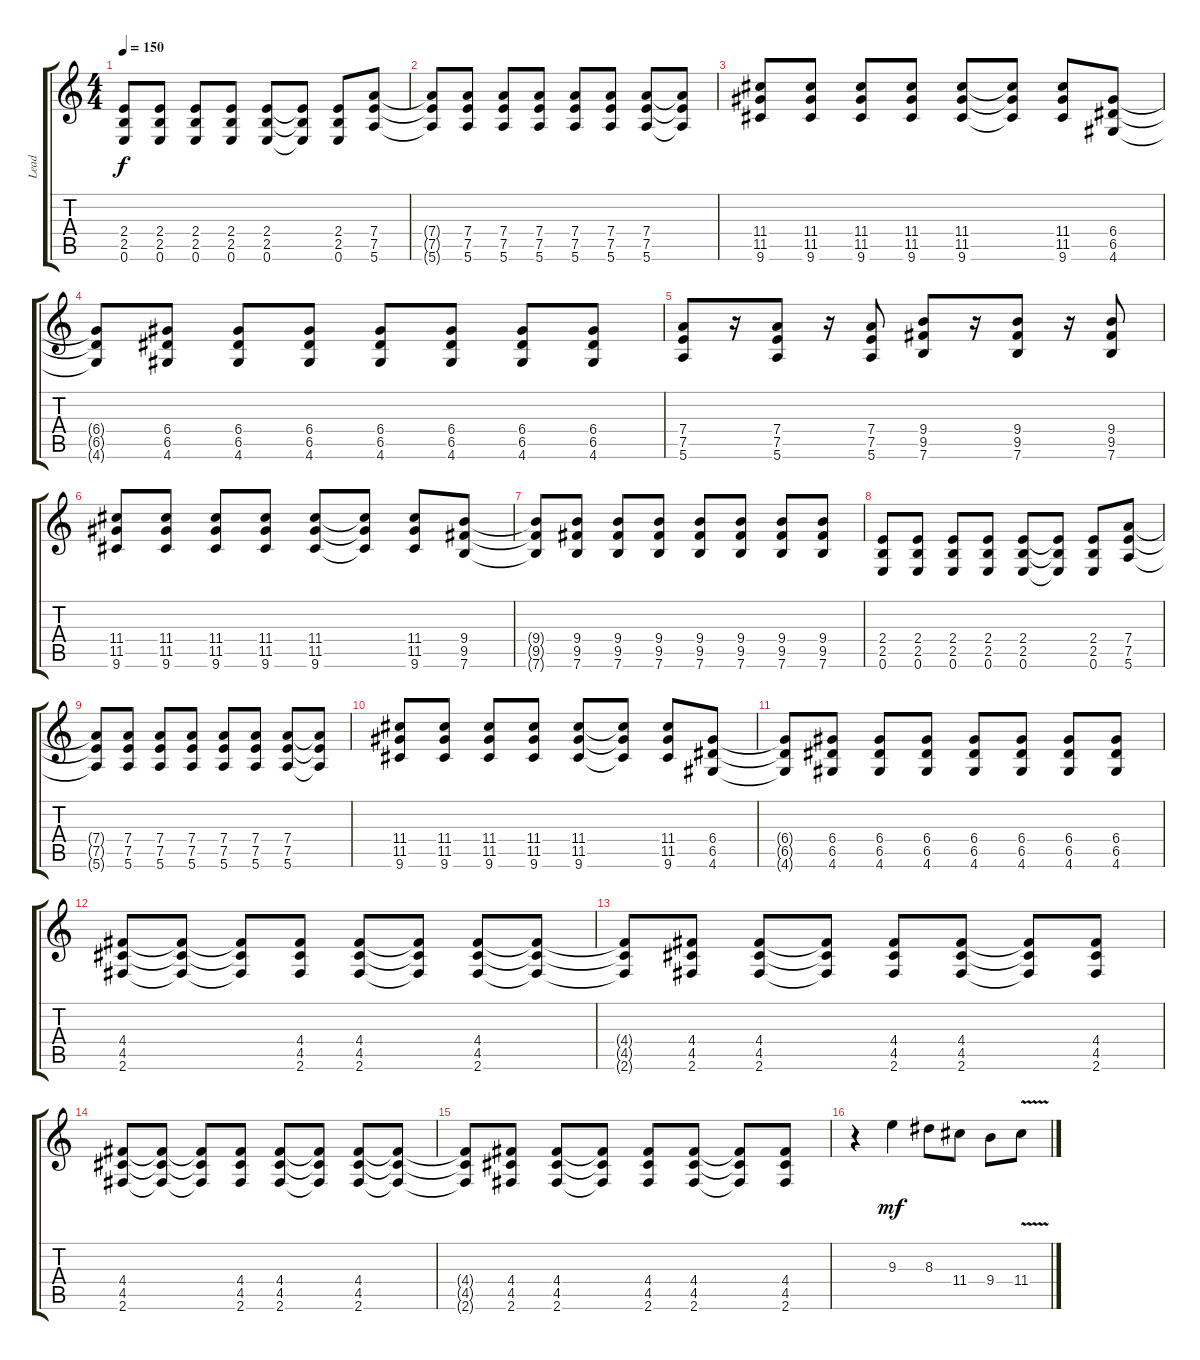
\track ("Lead" "Lead") {instrument overdrivenguitar}
\staff {score tabs}
\tuning (E4 B3 G3 D3 A2 E2) {hide}
\ts (4 4)
\tempo 150
\clef g2
\ks c
(2.4 2.5 0.6).8{dy f} (2.4 2.5 0.6).8 (2.4 2.5 0.6).8 (2.4 2.5 0.6).8 (2.4 2.5 0.6).8 (2.4{t} 2.5{t} 0.6{t}).8 (2.4 2.5 0.6).8 (7.4 7.5 5.6).8 |
(7.4{t} 7.5{t} 5.6{t}).8 (7.4 7.5 5.6).8 (7.4 7.5 5.6).8 (7.4 7.5 5.6).8 (7.4 7.5 5.6).8 (7.4 7.5 5.6).8 (7.4 7.5 5.6).8 (7.4{t} 7.5{t} 5.6{t}).8 |
(11.4 11.5 9.6).8 (11.4 11.5 9.6).8 (11.4 11.5 9.6).8 (11.4 11.5 9.6).8 (11.4 11.5 9.6).8 (11.4{t} 11.5{t} 9.6{t}).8 (11.4 11.5 9.6).8 (6.4 6.5 4.6).8 |
(6.4{t} 6.5{t} 4.6{t}).8 (6.4 6.5 4.6).8 (6.4 6.5 4.6).8 (6.4 6.5 4.6).8 (6.4 6.5 4.6).8 (6.4 6.5 4.6).8 (6.4 6.5 4.6).8 (6.4 6.5 4.6).8 |
(7.4 7.5 5.6).8 r.16 (7.4 7.5 5.6).8 r.16 (7.4 7.5 5.6).8 (9.4 9.5 7.6).8 r.16 (9.4 9.5 7.6).8 r.16 (9.4 9.5 7.6).8 |
(11.4 11.5 9.6).8 (11.4 11.5 9.6).8 (11.4 11.5 9.6).8 (11.4 11.5 9.6).8 (11.4 11.5 9.6).8 (11.4{t} 11.5{t} 9.6{t}).8 (11.4 11.5 9.6).8 (9.4 9.5 7.6).8 |
(9.4{t} 9.5{t} 7.6{t}).8 (9.4 9.5 7.6).8 (9.4 9.5 7.6).8 (9.4 9.5 7.6).8 (9.4 9.5 7.6).8 (9.4 9.5 7.6).8 (9.4 9.5 7.6).8 (9.4 9.5 7.6).8 |
(2.4 2.5 0.6).8 (2.4 2.5 0.6).8 (2.4 2.5 0.6).8 (2.4 2.5 0.6).8 (2.4 2.5 0.6).8 (2.4{t} 2.5{t} 0.6{t}).8 (2.4 2.5 0.6).8 (7.4 7.5 5.6).8 |
(7.4{t} 7.5{t} 5.6{t}).8 (7.4 7.5 5.6).8 (7.4 7.5 5.6).8 (7.4 7.5 5.6).8 (7.4 7.5 5.6).8 (7.4 7.5 5.6).8 (7.4 7.5 5.6).8 (7.4{t} 7.5{t} 5.6{t}).8 |
(11.4 11.5 9.6).8 (11.4 11.5 9.6).8 (11.4 11.5 9.6).8 (11.4 11.5 9.6).8 (11.4 11.5 9.6).8 (11.4{t} 11.5{t} 9.6{t}).8 (11.4 11.5 9.6).8 (6.4 6.5 4.6).8 |
(6.4{t} 6.5{t} 4.6{t}).8 (6.4 6.5 4.6).8 (6.4 6.5 4.6).8 (6.4 6.5 4.6).8 (6.4 6.5 4.6).8 (6.4 6.5 4.6).8 (6.4 6.5 4.6).8 (6.4 6.5 4.6).8 |
(4.4 4.5 2.6).8 (4.4{t} 4.5{t} 2.6{t}).8 (4.4{t} 4.5{t} 2.6{t}).8 (4.4 4.5 2.6).8 (4.4 4.5 2.6).8 (4.4{t} 4.5{t} 2.6{t}).8 (4.4 4.5 2.6).8 (4.4{t} 4.5{t} 2.6{t}).8 |
(4.4{t} 4.5{t} 2.6{t}).8 (4.4 4.5 2.6).8 (4.4 4.5 2.6).8 (4.4{t} 4.5{t} 2.6{t}).8 (4.4 4.5 2.6).8 (4.4 4.5 2.6).8 (4.4{t} 4.5{t} 2.6{t}).8 (4.4 4.5 2.6).8 |
(4.4 4.5 2.6).8 (4.4{t} 4.5{t} 2.6{t}).8 (4.4{t} 4.5{t} 2.6{t}).8 (4.4 4.5 2.6).8 (4.4 4.5 2.6).8 (4.4{t} 4.5{t} 2.6{t}).8 (4.4 4.5 2.6).8 (4.4{t} 4.5{t} 2.6{t}).8 |
(4.4{t} 4.5{t} 2.6{t}).8 (4.4 4.5 2.6).8 (4.4 4.5 2.6).8 (4.4{t} 4.5{t} 2.6{t}).8 (4.4 4.5 2.6).8 (4.4 4.5 2.6).8 (4.4{t} 4.5{t} 2.6{t}).8 (4.4 4.5 2.6).8 |
r.4 9.3.4{dy mf} 8.3.8 11.4.8 9.4.8 11.4{v}.8
